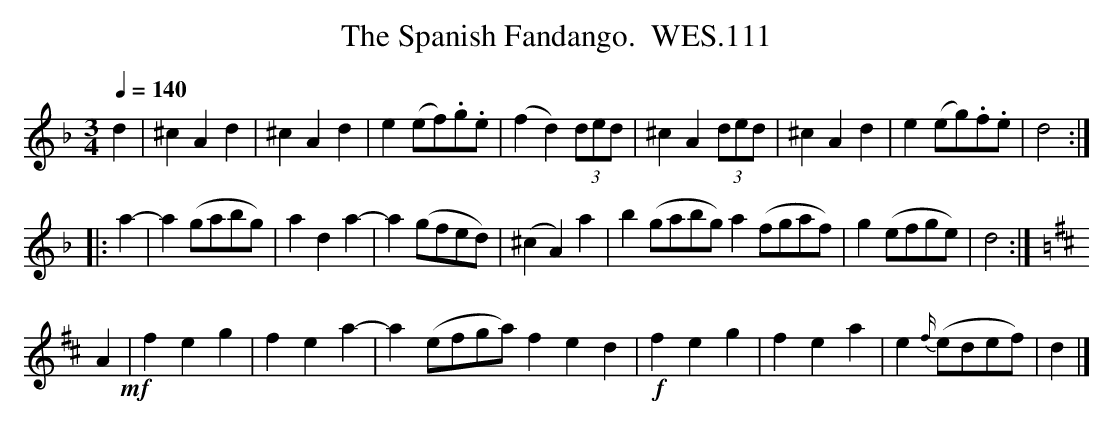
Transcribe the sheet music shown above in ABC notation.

X:1
T:Spanish Fandango.  WES.111, The
M:3/4
L:1/4
Q:1/4=140
K:F
d|^cAd|^cAd|e(e/f/).g/.e/|(fd) (3d/e/d/|^cA(3d/e/d/|^cAd|e(e/g/).f/.e/|d2:|
|:a-|a(g/a/b/g/)|ada-|a(g/f/e/d/)|(^cA)a|b(g/a/b/g/)a(f/g/a/f/)|g(e/f/g/e/)|d2:|
K:D
A!mf!|feg|fea-|a(e/f/g/a/)fed|!f!feg|fea|e{f/}(e/d/e/f/)|d|]
